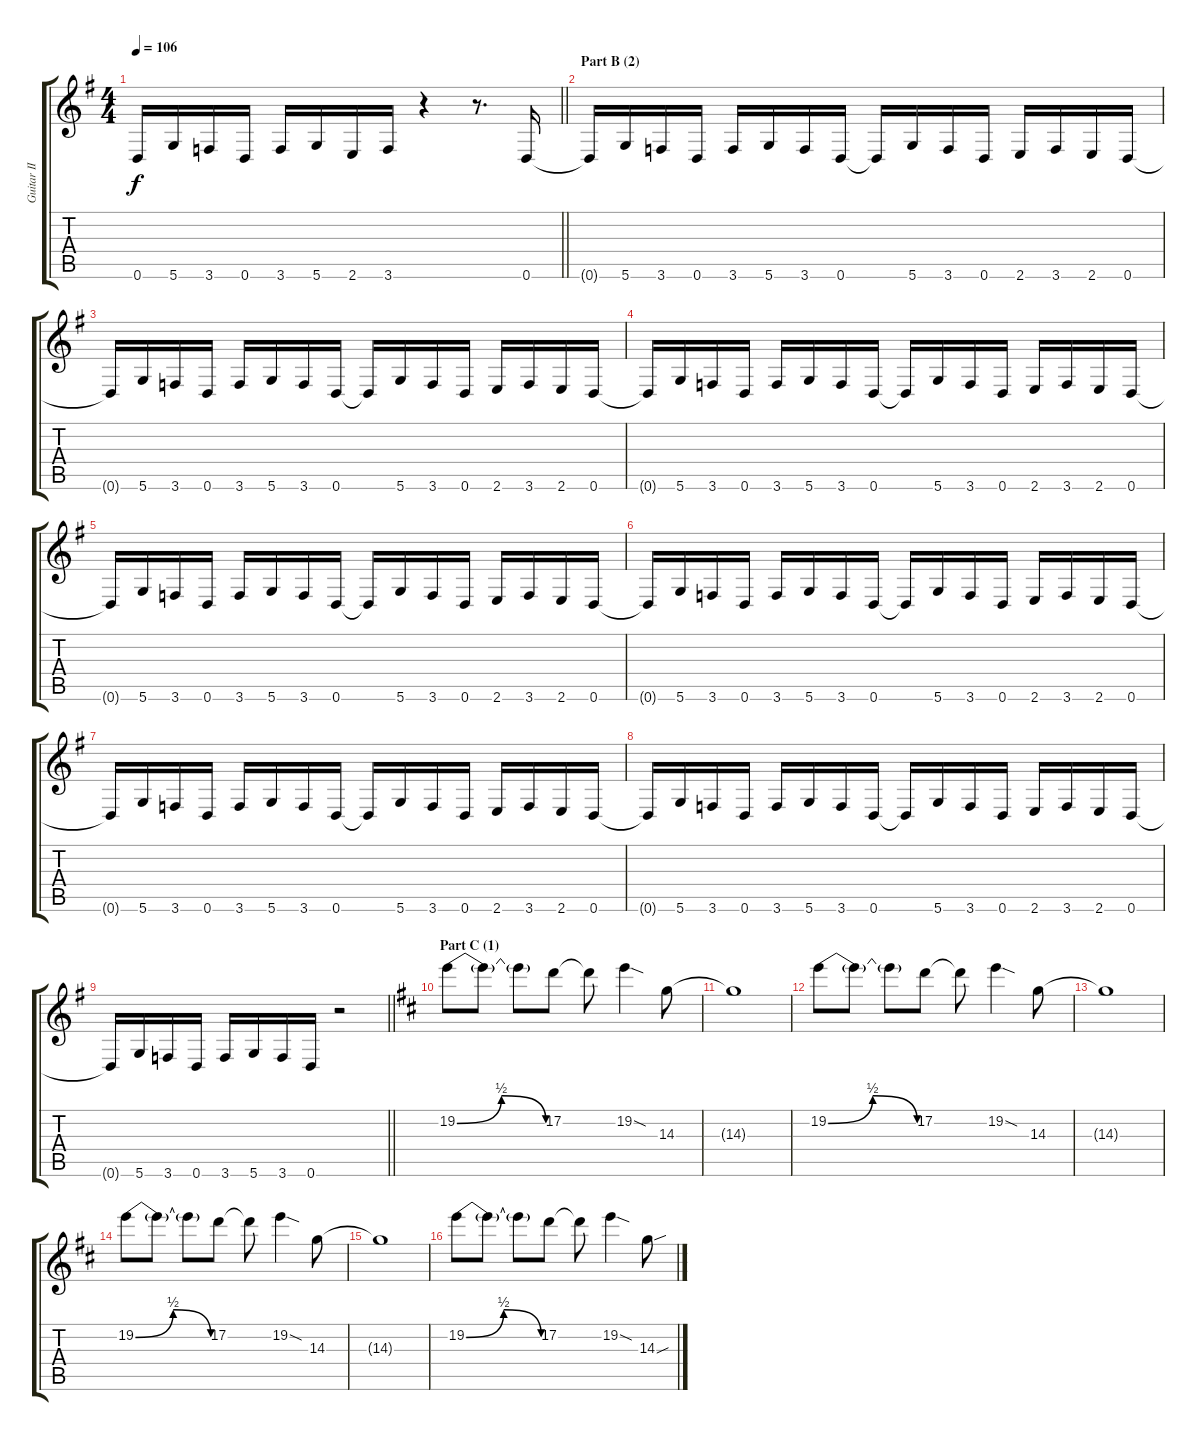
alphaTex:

\track ("Guitar II (Sugizo)" "Guitar II ") {instrument distortionguitar}
\staff {score tabs}
\tuning (D4 A3 F3 C3 G2 D2) {hide}
\ts (4 4)
\tempo 106
\clef g2
\barLineRight lightlight
\ks g
0.6.16{dy f} 5.6.16 3.6.16 0.6.16 3.6.16 5.6.16 2.6.16 3.6.16 r.4 r.8{d} 0.6.16 |
\section ("" "Part B (2)")
0.6{t}.16 5.6.16 3.6.16 0.6.16 3.6.16 5.6.16 3.6.16 0.6.16 0.6{t}.16 5.6.16 3.6.16 0.6.16 2.6.16 3.6.16 2.6.16 0.6.16 |
0.6{t}.16 5.6.16 3.6.16 0.6.16 3.6.16 5.6.16 3.6.16 0.6.16 0.6{t}.16 5.6.16 3.6.16 0.6.16 2.6.16 3.6.16 2.6.16 0.6.16 |
0.6{t}.16 5.6.16 3.6.16 0.6.16 3.6.16 5.6.16 3.6.16 0.6.16 0.6{t}.16 5.6.16 3.6.16 0.6.16 2.6.16 3.6.16 2.6.16 0.6.16 |
0.6{t}.16 5.6.16 3.6.16 0.6.16 3.6.16 5.6.16 3.6.16 0.6.16 0.6{t}.16 5.6.16 3.6.16 0.6.16 2.6.16 3.6.16 2.6.16 0.6.16 |
0.6{t}.16 5.6.16 3.6.16 0.6.16 3.6.16 5.6.16 3.6.16 0.6.16 0.6{t}.16 5.6.16 3.6.16 0.6.16 2.6.16 3.6.16 2.6.16 0.6.16 |
0.6{t}.16 5.6.16 3.6.16 0.6.16 3.6.16 5.6.16 3.6.16 0.6.16 0.6{t}.16 5.6.16 3.6.16 0.6.16 2.6.16 3.6.16 2.6.16 0.6.16 |
0.6{t}.16 5.6.16 3.6.16 0.6.16 3.6.16 5.6.16 3.6.16 0.6.16 0.6{t}.16 5.6.16 3.6.16 0.6.16 2.6.16 3.6.16 2.6.16 0.6.16 |
\barLineRight lightlight
0.6{t}.16 5.6.16 3.6.16 0.6.16 3.6.16 5.6.16 3.6.16 0.6.16 r.2 |
\section ("" "Part C (1)")
\ks d
19.2{be (bendrelease 0 0 20 2 40 2 60 0)}.8 19.2{t}.8 19.2{t}.8 17.2.8 17.2{t}.8 19.2{sod}.4 14.3.8 |
14.3{t}.1 |
19.2{be (bendrelease 0 0 20 2 40 2 60 0)}.8 19.2{t}.8 19.2{t}.8 17.2.8 17.2{t}.8 19.2{sod}.4 14.3.8 |
14.3{t}.1 |
19.2{be (bendrelease 0 0 20 2 40 2 60 0)}.8 19.2{t}.8 19.2{t}.8 17.2.8 17.2{t}.8 19.2{sod}.4 14.3.8 |
14.3{t}.1 |
19.2{be (bendrelease 0 0 20 2 40 2 60 0)}.8 19.2{t}.8 19.2{t}.8 17.2.8 17.2{t}.8 19.2{sod}.4 14.3{sou}.8
